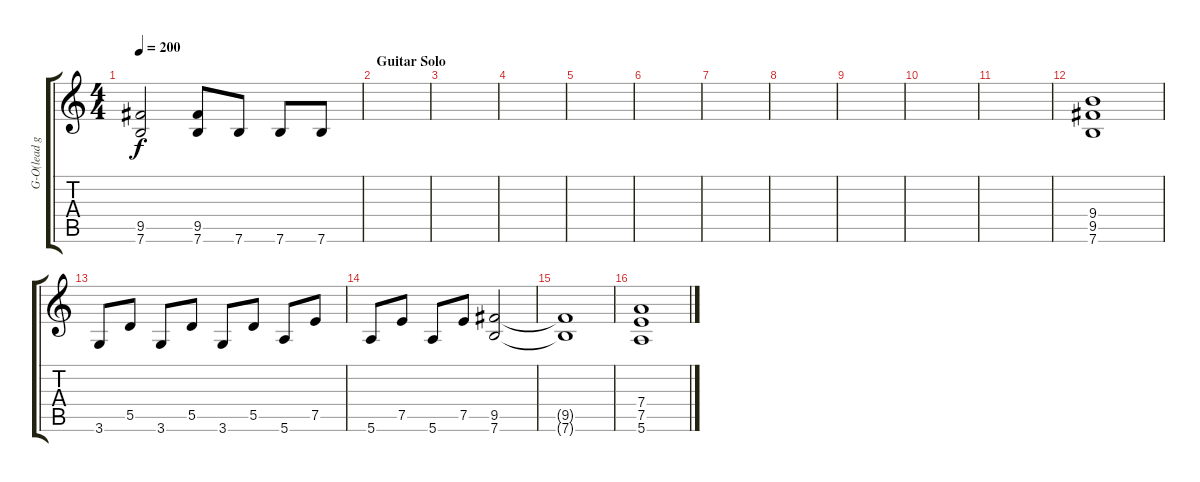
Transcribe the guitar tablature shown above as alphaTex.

\track ("G-O(lead guitar)" "G-O(lead g") {instrument distortionguitar}
\staff {score tabs}
\tuning (E4 B3 G3 D3 A2 E2) {hide}
\ts (4 4)
\tempo 200
\clef g2
\ks c
(9.5 7.6).2{dy f} (9.5 7.6).8 7.6.8 7.6.8 7.6.8 |
\section ("" "Guitar Solo")
|
|
|
|
|
|
|
|
|
|
(9.4 9.5 7.6).1 |
3.6.8 5.5.8 3.6.8 5.5.8 3.6.8 5.5.8 5.6.8 7.5.8 |
5.6.8 7.5.8 5.6.8 7.5.8 (9.5 7.6).2 |
(9.5{t} 7.6{t}).1 |
(7.4 7.5 5.6).1
